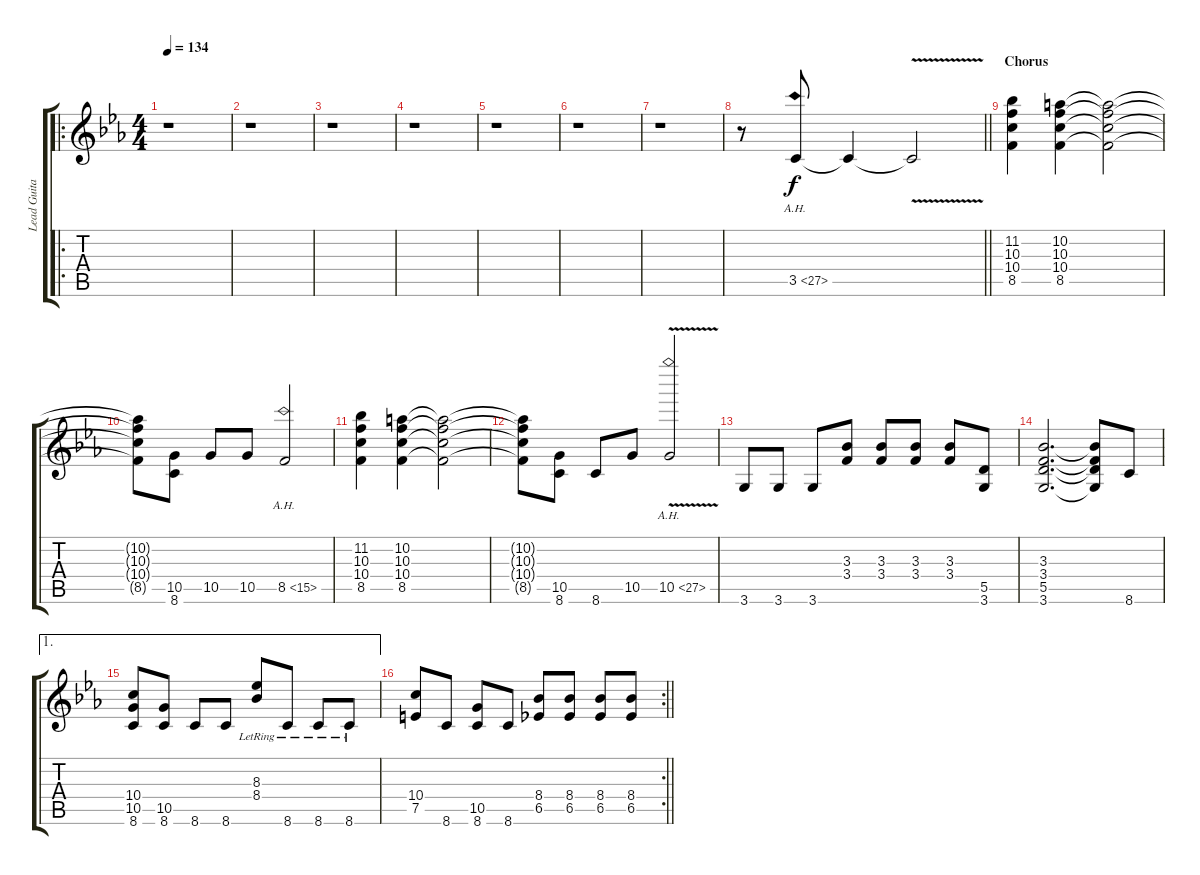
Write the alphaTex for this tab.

\track ("Lead Guitar" "Lead Guita") {instrument overdrivenguitar}
\staff {score tabs}
\tuning (E4 B3 G3 D3 A2 E2) {hide}
\ro
\ts (4 4)
\tempo 134
\clef g2
\ks eb
r.1{dy f} |
r.1 |
r.1 |
r.1 |
r.1 |
r.1 |
r.1 |
\barLineRight lightlight
r.8 3.5{ah 24}.8 3.5{t}.4 3.5{v t}.2 |
\section ("" "Chorus")
(11.2 10.3 10.4 8.5).4 (10.2 10.3 10.4 8.5).4 (10.2{t} 10.3{t} 10.4{t} 8.5{t}).2 |
(10.2{t} 10.3{t} 10.4{t} 8.5{t}).8 (10.5 8.6).8 10.5.8 10.5.8 8.5{ah 7}.2 |
(11.2 10.3 10.4 8.5).4 (10.2 10.3 10.4 8.5).4 (10.2{t} 10.3{t} 10.4{t} 8.5{t}).2 |
(10.2{t} 10.3{t} 10.4{t} 8.5{t}).8 (10.5 8.6).8 8.6.8 10.5.8 10.5{ah 17 v}.2 |
3.6.8 3.6.8 3.6.8 (3.3 3.4).8 (3.3 3.4).8 (3.3 3.4).8 (3.3 3.4).8 (5.5 3.6).8 |
(3.3 3.4 5.5 3.6).2{d} (3.3{t} 3.4{t} 5.5{t} 3.6{t}).8 8.6.8 |
\ae 1
(10.4 10.5 8.6).8 (10.5 8.6).8 8.6.8 8.6.8 (8.3{lr} 8.4{lr}).8 8.6{lr}.8 8.6{lr}.8 8.6{lr}.8 |
\rc 2
\barLineRight lightlight
(10.4 7.5).8 8.6.8 (10.5 8.6).8 8.6.8 (8.4 6.5).8 (8.4 6.5).8 (8.4 6.5).8 (8.4 6.5).8
